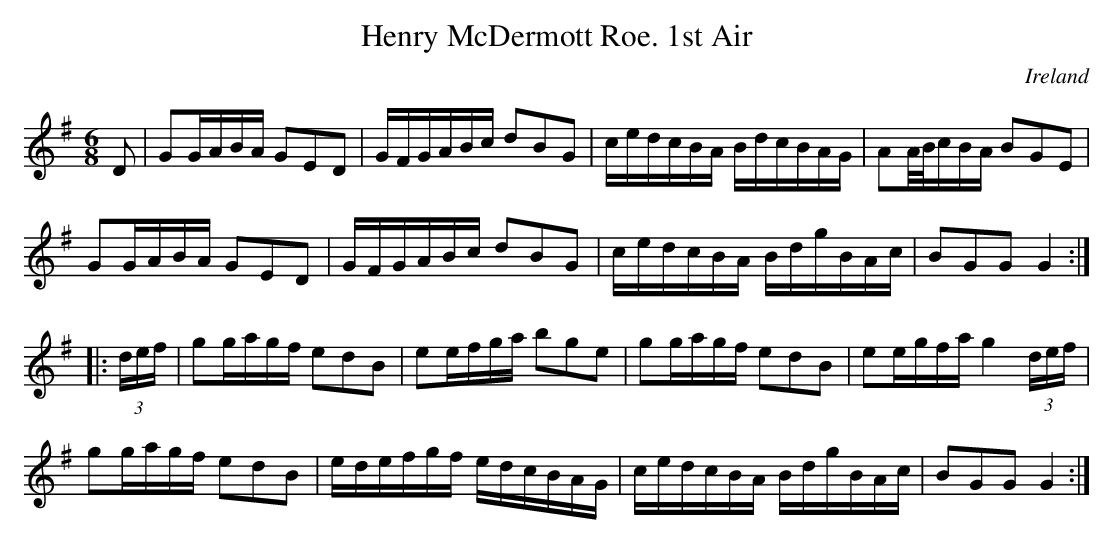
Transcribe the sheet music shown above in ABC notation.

X:1
T:Henry McDermott Roe. 1st Air
L:1/16
M:6/8
O:Ireland
K:G major
D2 |  \
G2GABA  G2E2D2  |  GFGABc      d2B2G2   |  cedcBA    BdcBAG  |  A2A/B/cBA  B2G2E2  |
G2GABA  G2E2D2  |  GFGABc      d2B2G2  |  cedcBA    BdgBAc  |  B2G2G2       G4  ::
(3def  |  \
g2gagf    e2d2B2  |  e2efga   b2g2e2  |  g2gagf    e2d2B2  |  e2egfa    g4(3def  |
g2gagf   e2d2B2   |  edefgf  edcBAG  |  cedcBA  BdgBAc  |  B2G2G2  G4  :|
